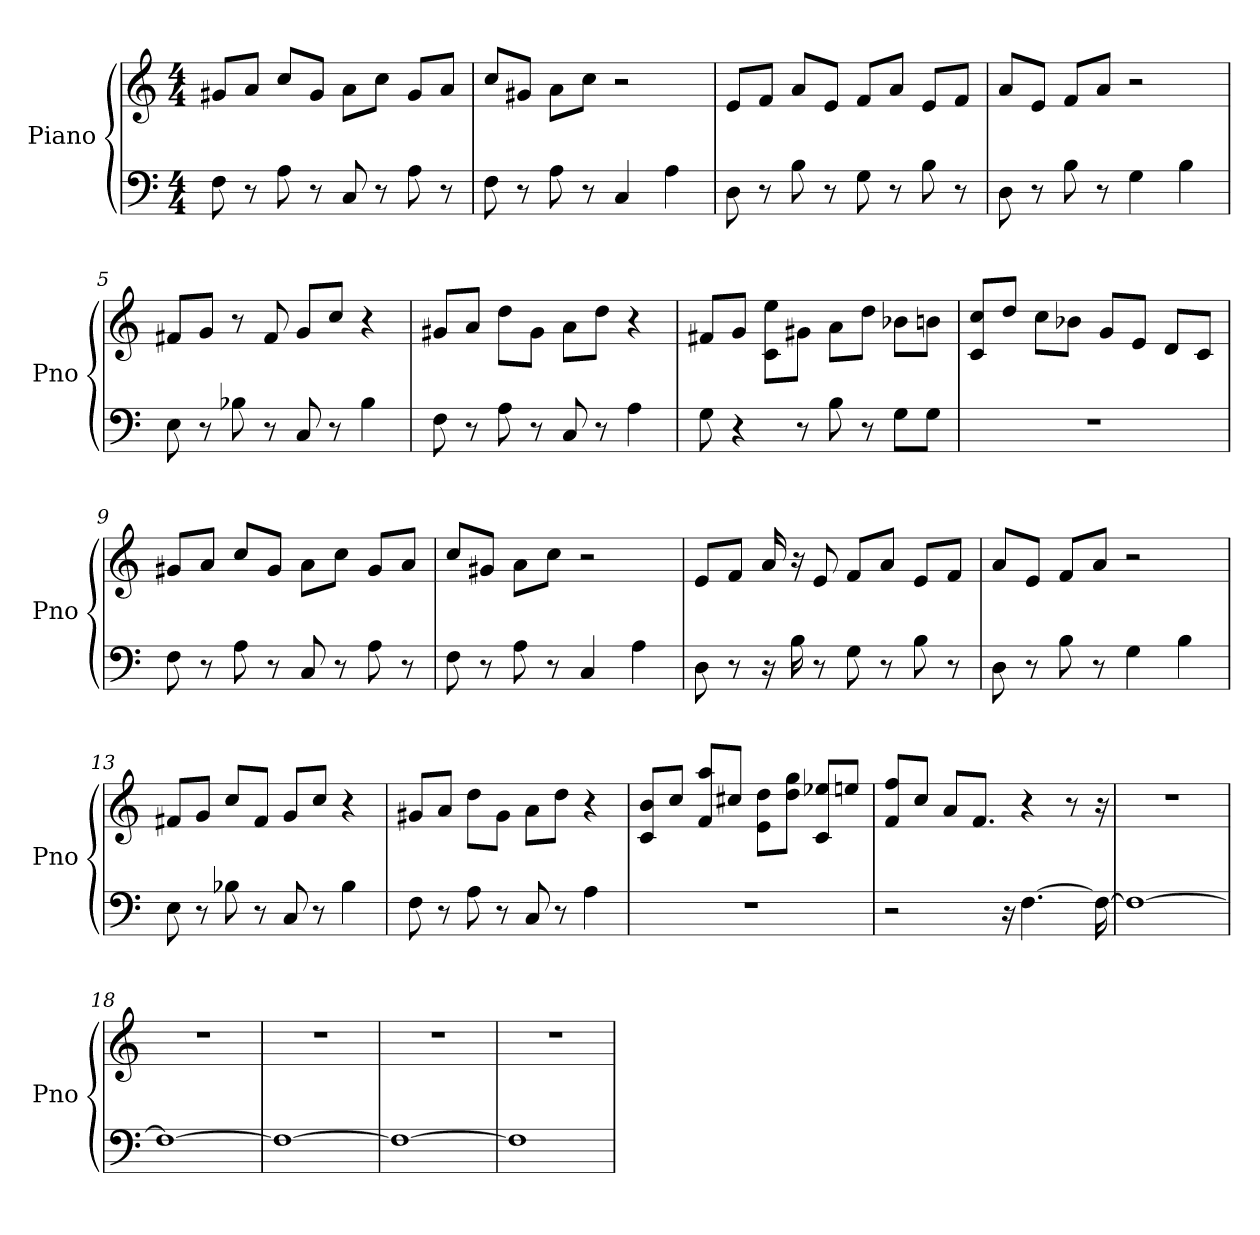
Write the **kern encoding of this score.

**kern	**kern
*part1	*part1
*staff2	*staff1
*I"Piano	*
*I'Pno	*
*clefF4	*clefG2
*k[]	*k[]
*C:	*C:
*M4/4	*M4/4
*MM140	*MM140
=1	=1
8F	8g#/L
8r	8a/J
8A	8cc/L
8r	8g#/J
8C	8a\L
8r	8cc\J
8A	8g#/L
8r	8a/J
=2	=2
8F	8cc/L
8r	8g#/J
8A	8a\L
8r	8cc\J
4C	2r
4A	.
=3	=3
8D	8e/L
8r	8f/J
8B	8a/L
8r	8e/J
8G	8f/L
8r	8a/J
8B	8e/L
8r	8f/J
=4	=4
8D	8a/L
8r	8e/J
8B	8f/L
8r	8a/J
4G	2r
4B	.
=5	=5
8E	8f#/L
8r	8g/J
8B-	8r
8r	8f#
8C	8g/L
8r	8cc/J
4B-	4r
=6	=6
8F	8g#/L
8r	8a/J
8A	8dd\L
8r	8g#\J
8C	8a\L
8r	8dd\J
4A	4r
=7	=7
8G	8f#/L
4r	8g/J
.	8ee\ 8c\L
8r	8g#\J
8B	8a\L
8r	8dd\J
8G\L	8b-\L
8G\J	8b\J
=8	=8
1r	8c/ 8cc/L
.	8dd/J
.	8cc\L
.	8b-\J
.	8g/L
.	8e/J
.	8d/L
.	8c/J
=9	=9
8F	8g#/L
8r	8a/J
8A	8cc/L
8r	8g#/J
8C	8a\L
8r	8cc\J
8A	8g#/L
8r	8a/J
=10	=10
8F	8cc/L
8r	8g#/J
8A	8a\L
8r	8cc\J
4C	2r
4A	.
=11	=11
8D	8e/L
8r	8f/J
16r	16a
16B	16r
8r	8e
8G	8f/L
8r	8a/J
8B	8e/L
8r	8f/J
=12	=12
8D	8a/L
8r	8e/J
8B	8f/L
8r	8a/J
4G	2r
4B	.
=13	=13
8E	8f#/L
8r	8g/J
8B-	8cc/L
8r	8f#/J
8C	8g/L
8r	8cc/J
4B-	4r
=14	=14
8F	8g#/L
8r	8a/J
8A	8dd\L
8r	8g#\J
8C	8a\L
8r	8dd\J
4A	4r
=15	=15
1r	8c/ 8b/L
.	8cc/J
.	8f/ 8aa/L
.	8cc#/J
.	8dd\ 8e\L
.	8dd\ 8gg\J
.	8c/ 8ee-/L
.	8ee/J
=16	=16
2r	8f/ 8ff/L
.	8cc/J
.	8a/L
.	8.f/J
16r	.
[4.F	4r
.	8r
16F_	16r
=17	=17
1F_	1r
=18	=18
1F_	1r
=19	=19
1F_	1r
=20	=20
1F_	1r
=21	=21
1F]	1r
=	=
*-	*-
